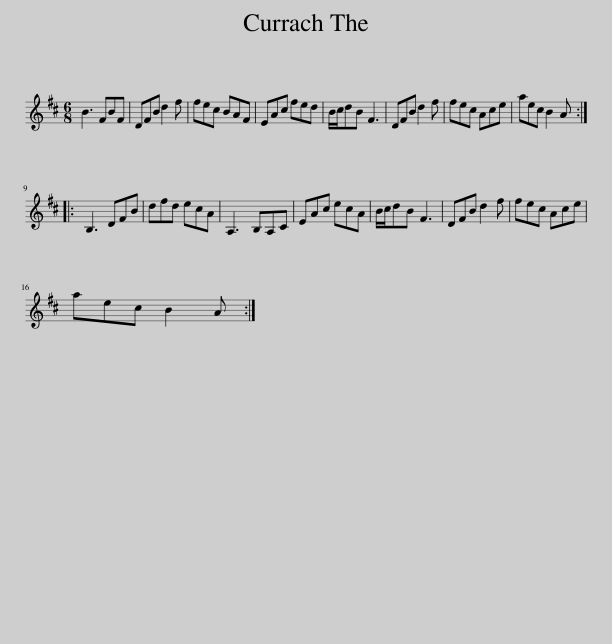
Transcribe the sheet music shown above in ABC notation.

X:1
L:1/8
M:6/8
I:linebreak $
K:Bmin
V:1 treble
V:1
 B3 FBF | DFB d2 f | fec BAF | EAc fed | B/c/dB F3 | %5
 DFB d2 f | fec Ace | aec B2 A ::$ B,3 DFB | dfd ecA | %10
 A,3 B,A,C | EAc ecA | B/c/dB F3 | DFB d2 f | fec Ace |$ %15
 aec B2 A :| %16
